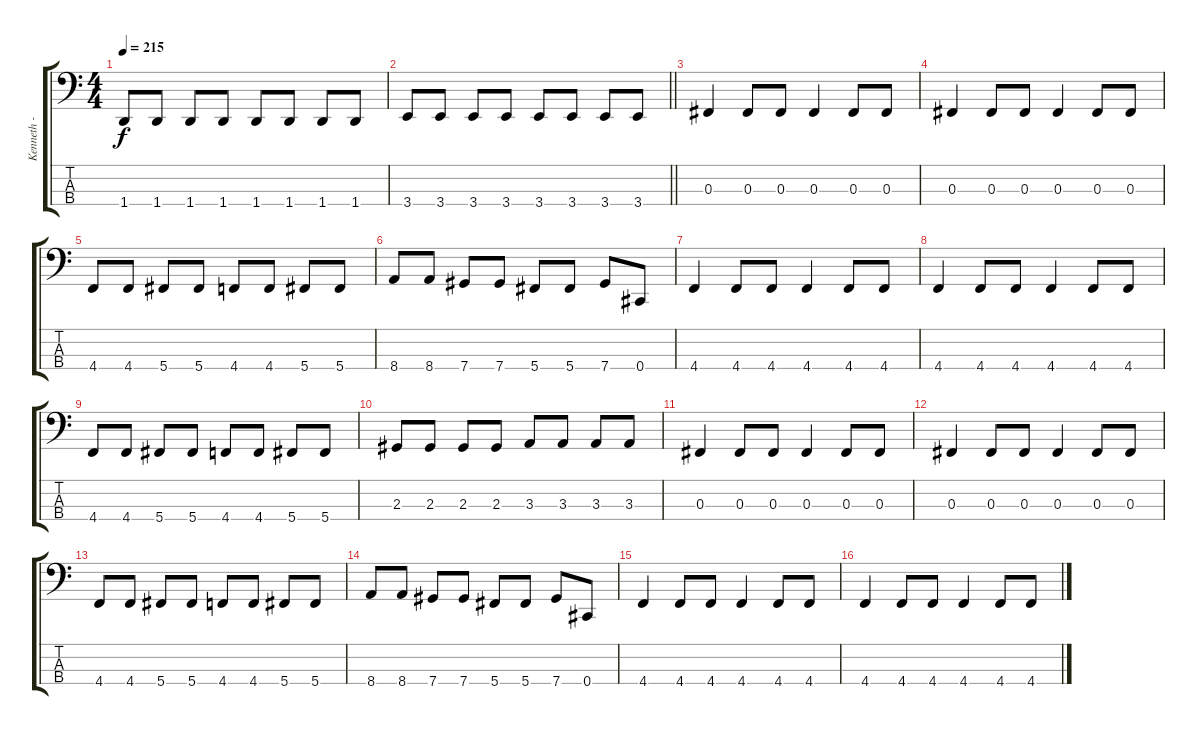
\track ("Kenneth - Bass" "Kenneth - ") {instrument electricbasspick}
\staff {score tabs}
\tuning (E2 B1 Gb1 Db1) {hide}
\ts (4 4)
\tempo 215
\clef f4
\ks c
1.4.8{dy f} 1.4.8 1.4.8 1.4.8 1.4.8 1.4.8 1.4.8 1.4.8 |
\barLineRight lightlight
3.4.8 3.4.8 3.4.8 3.4.8 3.4.8 3.4.8 3.4.8 3.4.8 |
\section ("" "")
0.3.4 0.3.8 0.3.8 0.3.4 0.3.8 0.3.8 |
0.3.4 0.3.8 0.3.8 0.3.4 0.3.8 0.3.8 |
4.4.8 4.4.8 5.4.8 5.4.8 4.4.8 4.4.8 5.4.8 5.4.8 |
8.4.8 8.4.8 7.4.8 7.4.8 5.4.8 5.4.8 7.4.8 0.4.8 |
4.4.4 4.4.8 4.4.8 4.4.4 4.4.8 4.4.8 |
4.4.4 4.4.8 4.4.8 4.4.4 4.4.8 4.4.8 |
4.4.8 4.4.8 5.4.8 5.4.8 4.4.8 4.4.8 5.4.8 5.4.8 |
2.3.8 2.3.8 2.3.8 2.3.8 3.3.8 3.3.8 3.3.8 3.3.8 |
0.3.4 0.3.8 0.3.8 0.3.4 0.3.8 0.3.8 |
0.3.4 0.3.8 0.3.8 0.3.4 0.3.8 0.3.8 |
4.4.8 4.4.8 5.4.8 5.4.8 4.4.8 4.4.8 5.4.8 5.4.8 |
8.4.8 8.4.8 7.4.8 7.4.8 5.4.8 5.4.8 7.4.8 0.4.8 |
4.4.4 4.4.8 4.4.8 4.4.4 4.4.8 4.4.8 |
4.4.4 4.4.8 4.4.8 4.4.4 4.4.8 4.4.8
